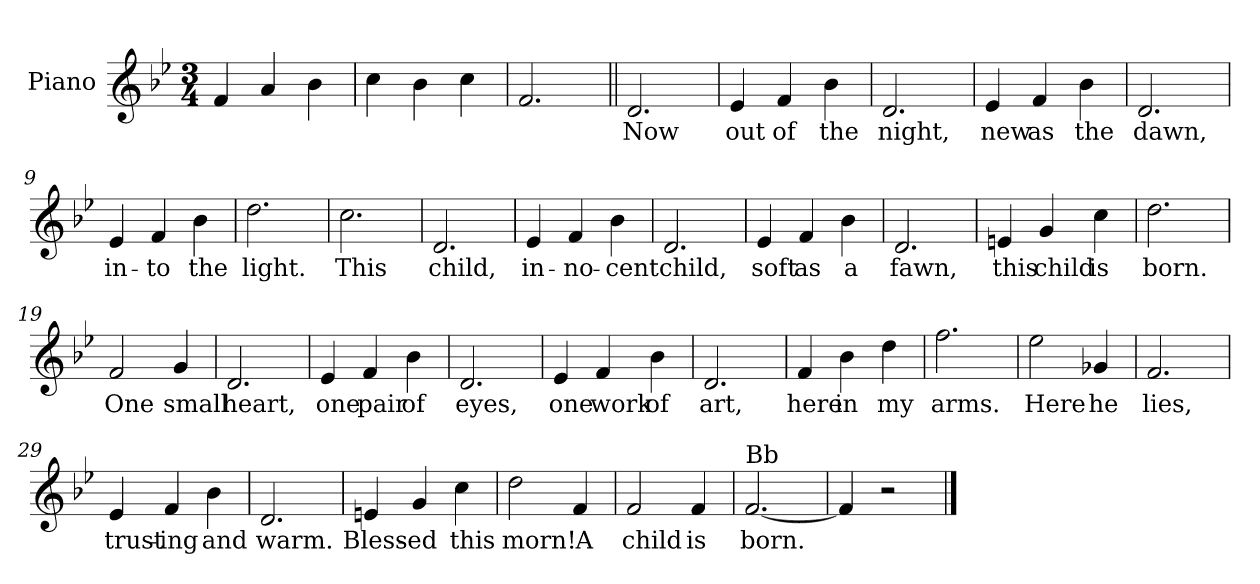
**kern	**text
*part1	*part1
*staff1	*staff1
*I"Piano	*
*I'Pno	*
*clefG2	*
*k[b-e-]	*
*B-:	*
*M3/4	*
=1	=1
4f/	.
4a/	.
4b-\	.
=2	=2
4cc\	.
4b-\	.
4cc\	.
=3	=3
2.f/	.
=4||	=4||
2.d/	Now
=5	=5
4e-/	out
4f/	of
4b-\	the
=6	=6
2.d/	night,
=7	=7
4e-/	new
4f/	as
4b-\	the
!!LO:LB:g=z
=8	=8
2.d/	dawn,
=9	=9
4e-/	in-
4f/	-to
4b-\	the
=10	=10
2.dd\	light.
=11	=11
2.cc\	This
=12	=12
2.d/	child,
=13	=13
4e-/	in-
4f/	-no-
4b-\	-cent
=14	=14
2.d/	child,
!!LO:LB:g=z
=15	=15
4e-/	soft
4f/	as
4b-\	a
=16	=16
2.d/	fawn,
=17	=17
4en/	this
4g/	child
4cc\	is
=18	=18
2.dd\	born.
=19	=19
2f/	One
4g/	small
=20	=20
2.d/	heart,
!!LO:LB:g=z
=21	=21
4e-/	one
4f/	pair
4b-\	of
=22	=22
2.d/	eyes,
=23	=23
4e-/	one
4f/	work
4b-\	of
=24	=24
2.d/	art,
=25	=25
4f/	here
4b-\	in
4dd\	my
!!LO:LB:g=z
=26	=26
2.ff\	arms.
=27	=27
2ee-\	Here
4g-X/	he
=28	=28
2.f/	lies,
=29	=29
4e-/	trust-
4f/	-ing
4b-\	and
=30	=30
2.d/	warm.
!!LO:LB:g=z
=31	=31
4en/	Bless-
4g/	-ed
4cc\	this
=32	=32
2dd\	morn!
4f/	A
=33	=33
2f/	child
4f/	is
=34	=34
!LO:TX:a:t=Bb	!
[2.f/	born.
=35	=35
4f/]	.
2r	.
==	==
*-	*-
